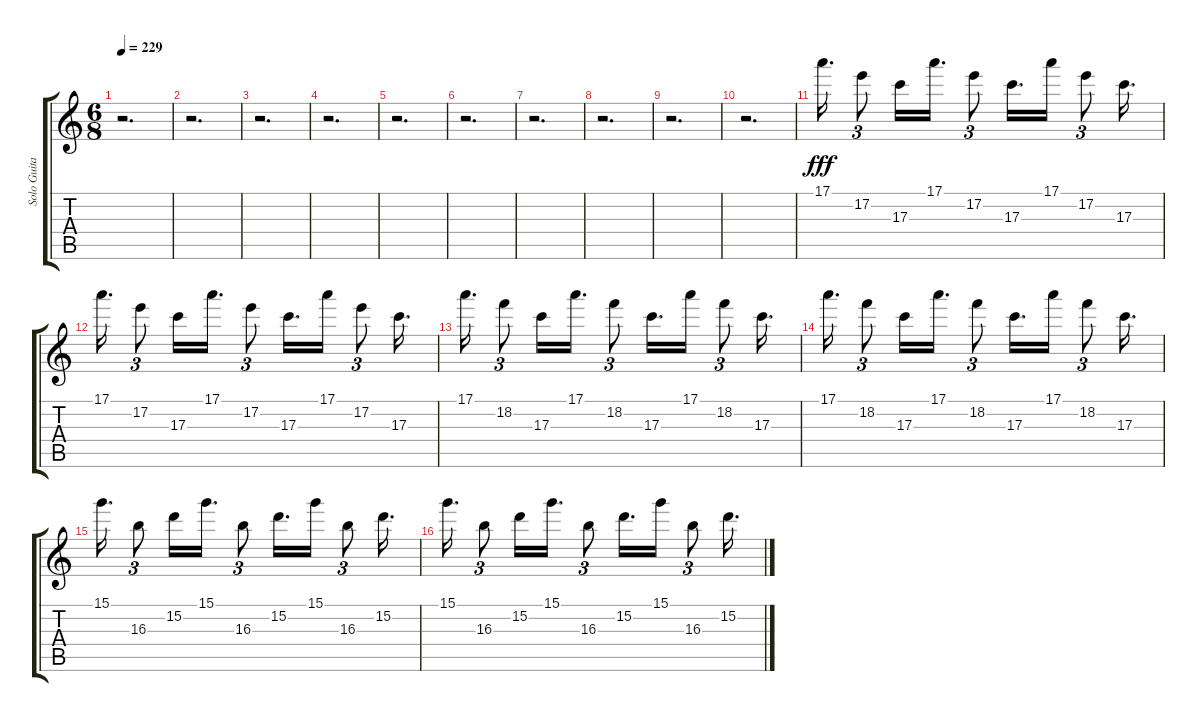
\track ("Solo Guitar3" "Solo Guita") {instrument overdrivenguitar}
\staff {score tabs}
\tuning (E4 B3 G3 D3 A2 E2) {hide}
\ts (6 8)
\tempo 229
\clef g2
\ks c
r.2{d dy fff} |
r.2{d} |
r.2{d} |
r.2{d} |
r.2{d} |
r.2{d} |
r.2{d} |
r.2{d} |
r.2{d} |
r.2{d} |
17.1.16{d} 17.2.8{tu (3 2)} 17.3.16 17.1.16{d} 17.2.8{tu (3 2)} 17.3.16{d} 17.1.16 17.2.8{tu (3 2)} 17.3.16{d} |
17.1.16{d} 17.2.8{tu (3 2)} 17.3.16 17.1.16{d} 17.2.8{tu (3 2)} 17.3.16{d} 17.1.16 17.2.8{tu (3 2)} 17.3.16{d} |
17.1.16{d} 18.2.8{tu (3 2)} 17.3.16 17.1.16{d} 18.2.8{tu (3 2)} 17.3.16{d} 17.1.16 18.2.8{tu (3 2)} 17.3.16{d} |
17.1.16{d} 18.2.8{tu (3 2)} 17.3.16 17.1.16{d} 18.2.8{tu (3 2)} 17.3.16{d} 17.1.16 18.2.8{tu (3 2)} 17.3.16{d} |
15.1.16{d} 16.3.8{tu (3 2)} 15.2.16 15.1.16{d} 16.3.8{tu (3 2)} 15.2.16{d} 15.1.16 16.3.8{tu (3 2)} 15.2.16{d} |
15.1.16{d} 16.3.8{tu (3 2)} 15.2.16 15.1.16{d} 16.3.8{tu (3 2)} 15.2.16{d} 15.1.16 16.3.8{tu (3 2)} 15.2.16{d}
